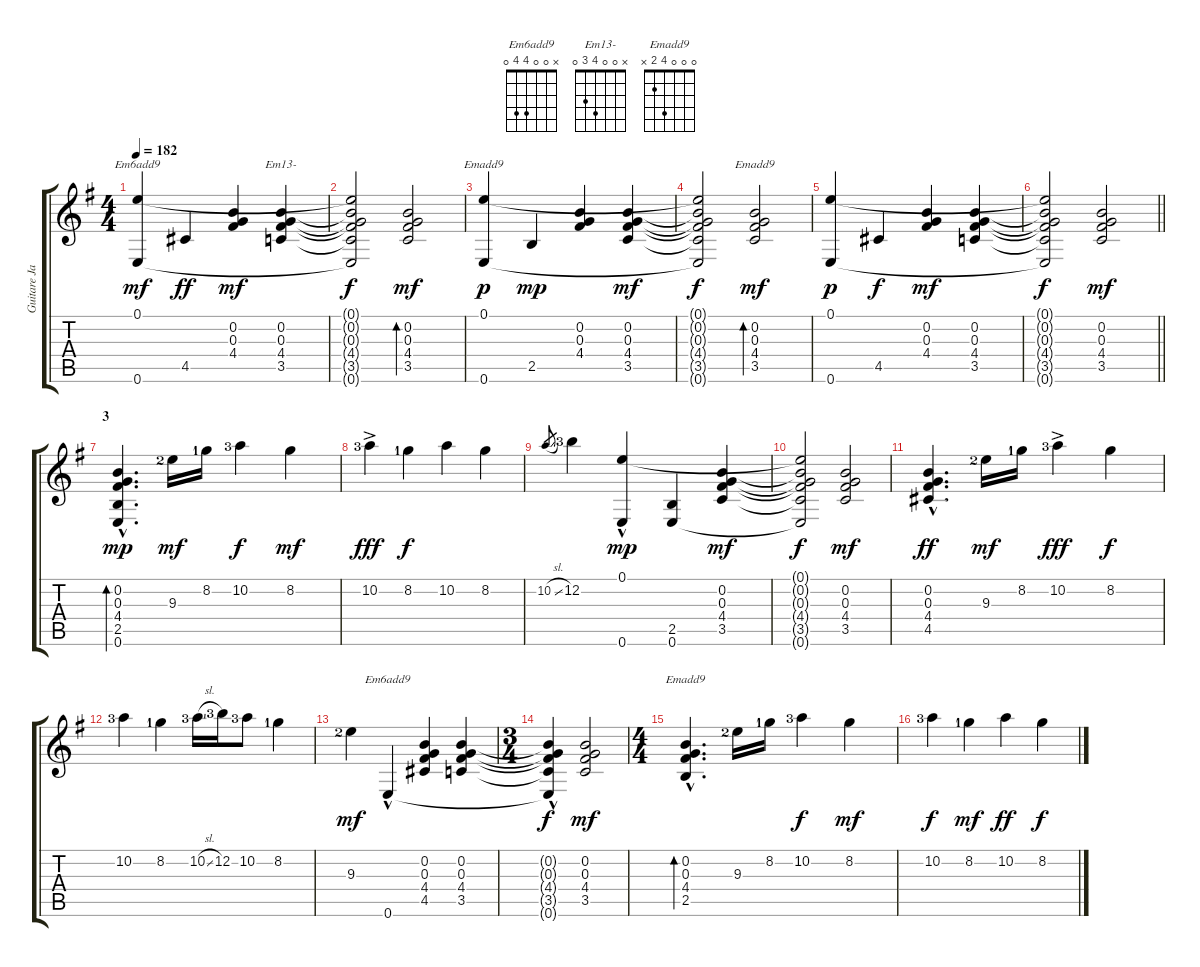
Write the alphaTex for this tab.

\track ("Guitare Jazz" "Guitare Ja") {instrument acousticguitarnylon}
\staff {score tabs}
\tuning (E4 B3 G3 D3 A2 E2) {hide}
\chord ("Em6add9" 0 0 0 4 4 0)
\chord ("Em13-" x 0 0 4 3 0)
\chord ("Emadd9" 0 0 0 4 2 0)
\chord ("Emadd9" x 0 0 4 2 0)
\chord ("Em6add9" x 0 0 4 4 0)
\chord ("Emadd9" 0 0 0 4 2 x)
\ts (4 4)
\tempo 182
\clef g2
\ks eminor
(0.1 0.6).4{ch "Em6add9" dy mf} 4.5.4{dy ff} (0.2 0.3 4.4).4{dy mf} (0.2 0.3 4.4 3.5).4{ch "Em13-"} |
(0.1{t} 0.2{t} 0.3{t} 4.4{t} 3.5{t} 0.6{t}).2{dy f} (0.2 0.3 4.4 3.5).2{bd 240 dy mf} |
(0.1 0.6).4{ch "Emadd9" dy p} 2.5.4{dy mp} (0.2 0.3 4.4).4 (0.2 0.3 4.4 3.5).4{dy mf} |
(0.1{t} 0.2{t} 0.3{t} 4.4{t} 3.5{t} 0.6{t}).2{dy f} (0.2 0.3 4.4 3.5).2{bd 120 ch "Emadd9" dy mf} |
(0.1 0.6).4{dy p} 4.5.4{dy f} (0.2 0.3 4.4).4{dy mf} (0.2 0.3 4.4 3.5).4 |
\barLineRight lightlight
(0.1{t} 0.2{t} 0.3{t} 4.4{t} 3.5{t} 0.6{t}).2{dy f} (0.2 0.3 4.4 3.5).2{dy mf} |
\section ("" "3")
(0.2{hac} 0.3{hac} 4.4{hac} 2.5{hac} 0.6{hac}).4{d bd 120 dy mp} 9.3{lf 3}.16{dy mf} 8.2{lf 2}.16 10.2{lf 4}.4{dy f} 8.2.4{dy mf} |
10.2{ac lf 4}.4{dy fff} 8.2{lf 2}.4{dy f} 10.2.4 8.2.4 |
10.2{sl}.8{gr} 12.2{lf 4}.4 (0.1{hac} 0.6).4{dy mp} (2.5 0.6).4 (0.2 0.3 4.4 3.5).4{dy mf} |
(0.1{t} 0.2{t} 0.3{t} 4.4{t} 3.5{t} 0.6{t}).2{dy f} (0.2 0.3 4.4 3.5).2{dy mf} |
(0.2{hac} 0.3{hac} 4.4{hac} 4.5{hac}).4{d dy ff} 9.3{lf 3}.16{dy mf} 8.2{lf 2}.16 10.2{ac lf 4}.4{dy fff} 8.2.4{dy f} |
10.2{lf 4}.4 8.2{lf 2}.4 10.2{sl lf 4}.16 12.2{lf 4}.16 10.2{lf 4}.8 8.2{lf 2}.4 |
9.3{lf 3}.4{dy mf} 0.6{hac}.4{ch "Em6add9"} (0.2 0.3 4.4 4.5).4 (0.2 0.3 4.4 3.5).4 |
\ts (3 4)
(0.2{t} 0.3{t} 4.4{t} 3.5{t} 0.6{hac t}).4{dy f} (0.2 0.3 4.4 3.5).2{dy mf} |
\ts (4 4)
(0.2{hac} 0.3{hac} 4.4{hac} 2.5{hac}).4{d bd 120 ch "Emadd9"} 9.3{lf 3}.16 8.2{lf 2}.16 10.2{lf 4}.4{dy f} 8.2.4{dy mf} |
10.2{lf 4}.4{dy f} 8.2{lf 2}.4{dy mf} 10.2.4{dy ff} 8.2.4{dy f}
